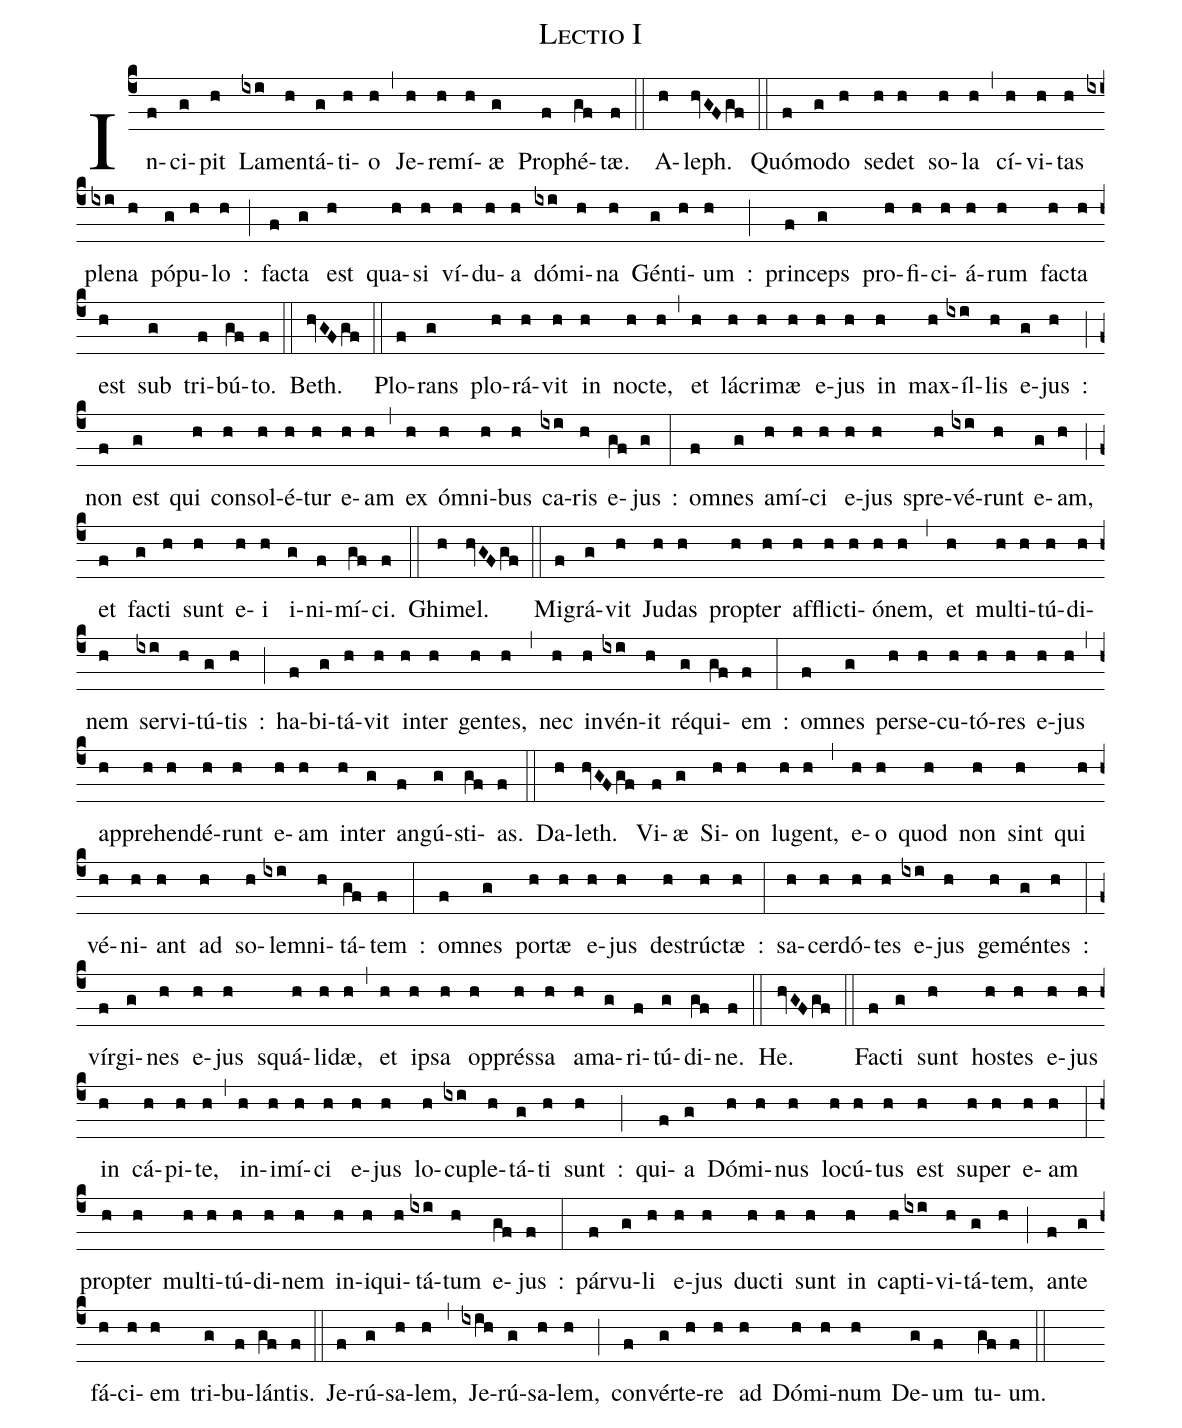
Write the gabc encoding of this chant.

name: Lectio I;
%%
(c4) In(f)ci(g)pit(h) La(ixi)men(h)tá(g)ti(h)o(h) (,) Je(h)re(h)mí(h)æ(g)
Pro(f)phé(gf)tæ.(f) (::)

A(h)leph.(hvGFgf) (::) Quó(f)mo(g)do(h) se(h)det(h) so(h)la(h) (,)
cí(h)vi(h)tas(h) ple(ixi)na(h) pó(g)pu(h)lo(h) :(;) fac(f)ta(g) est(h)
qua(h)si(h) ví(h)du(h)a(h) dó(ixi)mi(h)na(h) Gén(g)ti(h)um(h) :(;)
prin(f)ceps(g) pro(h)fi(h)ci(h)á(h)rum(h) fac(h)ta(h) est(h) sub(g)
tri(f)bú(gf)to.(f) (::)

Beth.(hvGFgf) (::) Plo(f)rans(g) plo(h)rá(h)vit(h) in(h) noc(h)te,(h) (,) et(h)
lá(h)cri(h)mæ(h) e(h)jus(h) in(h) max(h)íl(ixi)lis(h) e(g)jus(h) :(;) non(f)
est(g) qui(h) con(h)sol(h)é(h)tur(h) e(h)am(h) (,) ex(h) óm(h)ni(h)bus(h)
ca(ixi)ris(h) e(gf)jus(g) :(:) om(f)nes(g) a(h)mí(h)ci(h) e(h)jus(h)
spre(h)vé(ixi)runt(h) e(g)am,(h) (;) et(f) fac(g)ti(h) sunt(h) e(h)i(h)
i(g)ni(f)mí(gf)ci.(f) (::)

Ghi(h)mel.(hvGFgf) (::) Mi(f)grá(g)vit(h) Ju(h)das(h) prop(h)ter(h)
af(h)fli(h)cti(h)ó(h)nem,(h) (,) et(h) mul(h)ti(h)tú(h)di(h)nem(h)
ser(ixi)vi(h)tú(g)tis(h) :(;) ha(f)bi(g)tá(h)vit(h) in(h)ter(h) gen(h)tes,(h)
(,) nec(h) in(h)vén(ixi)it(h) ré(g)qui(gf)em(f) :(:) om(f)nes(g)
per(h)se(h)cu(h)tó(h)res(h) e(h)jus(h) (,) ap(h)pre(h)hen(h)dé(h)runt(h)
e(h)am(h) in(h)ter(g) an(f)gú(g)sti(gf)as.(f) (::)

Da(h)leth.(hvGFgf) Vi(f)æ(g) Si(h)on(h) lu(h)gent,(h) (,) e(h)o(h) quod(h)
non(h) sint(h) qui(h) vé(h)ni(h)ant(h) ad(h) so(h)lem(ixi)ni(h)tá(gf)tem(f)
:(:) om(f)nes(g) por(h)tæ(h) e(h)jus(h) de(h)strúc(h)tæ(h) :(:)
sa(h)cer(h)dó(h)tes(h) e(ixi)jus(h) ge(h)mén(g)tes(h) :(:) vír(f)gi(g)nes(h)
e(h)jus(h) squá(h)li(h)dæ,(h) (,) et(h) ip(h)sa(h) op(h)prés(h)sa(h)
a(h)ma(g)ri(f)tú(g)di(gf)ne.(f) (::)

He.(hvGFgf) (::) Fac(f)ti(g) sunt(h) hos(h)tes(h) e(h)jus(h) in(h)
cá(h)pi(h)te,(h) (,) in(h)i(h)mí(h)ci(h) e(h)jus(h)
lo(h)cu(ixi)ple(h)tá(g)ti(h) sunt(h) :(;) qui(f)a(g) Dó(h)mi(h)nus(h)
lo(h)cú(h)tus(h) est(h) su(h)per(h) e(h)am(h) (:) prop(h)ter(h)
mul(h)ti(h)tú(h)di(h)nem(h) in(h)i(h)qui(h)tá(ixi)tum(h) e(gf)jus(f) :(:)
pár(f)vu(g)li(h) e(h)jus(h) duc(h)ti(h) sunt(h) in(h)
cap(h)ti(ixi)vi(h)tá(g)tem,(h) (;) an(f)te(g) fá(h)ci(h)em(h)
tri(g)bu(f)lán(gf)tis.(f) (::)

Je(f)rú(g)sa(h)lem,(h) (,) Je(ixih)rú(g)sa(h)lem,(h) (;) con(f)vér(g)te(h)re(h)
ad(h) Dó(h)mi(h)num(h) De(g)um(f) tu(gf)um.(f) (::z)
